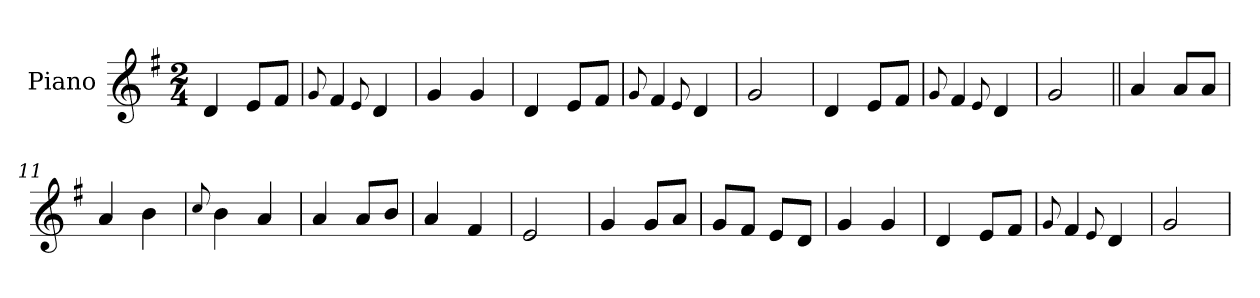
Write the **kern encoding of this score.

**kern
*part1
*staff1
*I"Piano
*I'Pno.
*clefG2
*k[f#]
*M2/4
=1
4d/
8e/L
8f#/J
=2
8qqg/
4f#/
8qqe/
4d/
=3
4g/
4g/
=4
4d/
8e/L
8f#/J
=5
8qqg/
4f#/
8qqe/
4d/
=6
2g/
=7
4d/
8e/L
8f#/J
=8
8qqg/
4f#/
8qqe/
4d/
=9
2g/
=10||
4a/
8a/L
8a/J
=11
4a/
4b\
!!LO:LB:g=z
=12
8qqcc/
4b\
4a/
=13
4a/
8a/L
8b/J
=14
4a/
4f#/
=15
2e/
=16
4g/
8g/L
8a/J
=17
8g/L
8f#/J
8e/L
8d/J
=18
4g/
4g/
=19
4d/
8e/L
8f#/J
=20
8qqg/
4f#/
8qqe/
4d/
=21
2g/
=
*-
